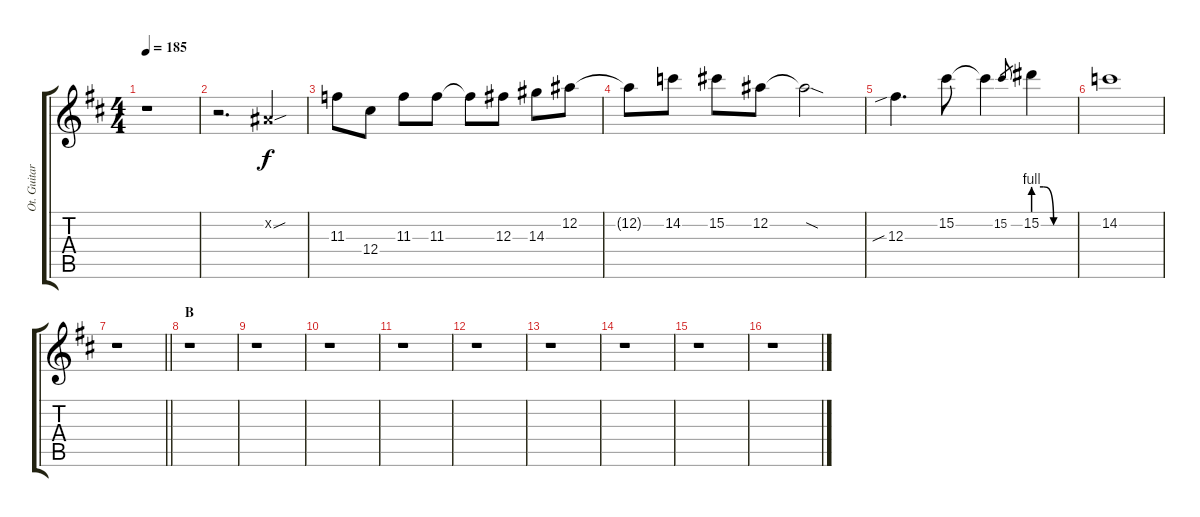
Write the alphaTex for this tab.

\track ("Ot. Guitar 2" "Ot. Guitar") {instrument distortionguitar}
\staff {score tabs}
\tuning (Eb4 Bb3 Gb3 Db3 Ab2 Eb2) {hide}
\ts (4 4)
\tempo 185
\clef g2
\ks d
r.1{dy f} |
r.2{d} 0.2{sou x}.4 |
11.3.8 12.4.8 11.3.8 11.3.8 11.3{t}.8 12.3.8 14.3.8 12.2.8 |
12.2{t}.8 14.2.8 15.2.8 12.2.8 12.2{sod t}.2 |
12.3{sib}.4{d} 15.2.8 15.2{t}.4 15.2.8{gr} 15.2{be (custom 0 4 15 4 30 0 60 0)}.4 |
14.2.1 |
\barLineRight lightlight
r.1 |
\section ("" "B")
r.1 |
r.1 |
r.1 |
r.1 |
r.1 |
r.1 |
r.1 |
r.1 |
r.1
